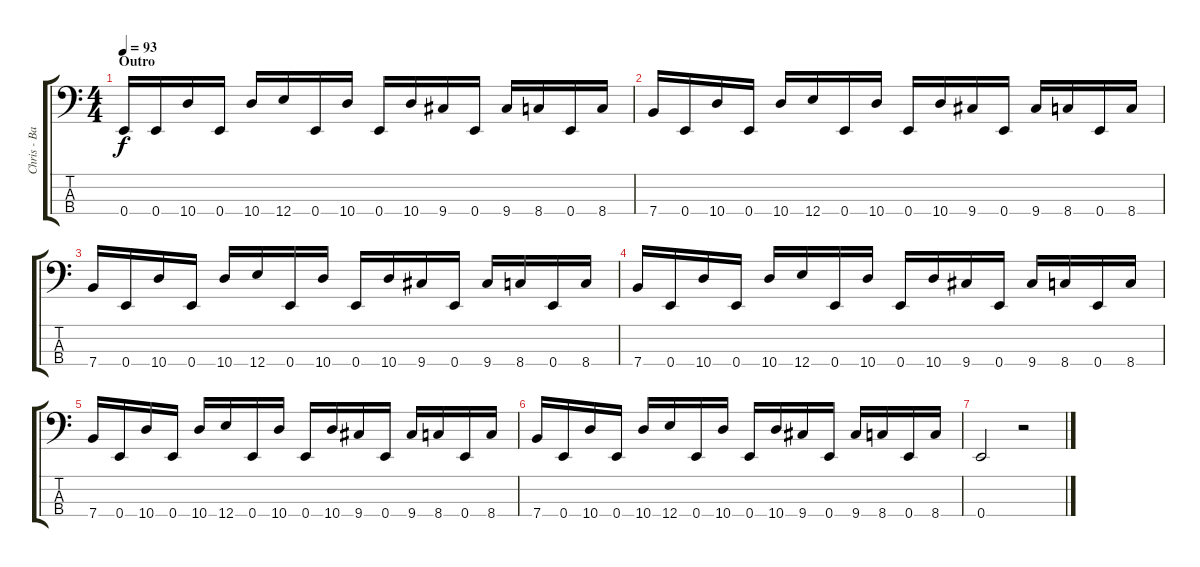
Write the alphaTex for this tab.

\track ("Chris - Bass" "Chris - Ba") {instrument fretlessbass}
\staff {score tabs}
\tuning (G2 D2 A1 E1) {hide}
\ts (4 4)
\section ("" "Outro")
\tempo 93
\clef f4
\ks c
0.4.16{dy f} 0.4.16 10.4.16 0.4.16 10.4.16 12.4.16 0.4.16 10.4.16 0.4.16 10.4.16 9.4.16 0.4.16 9.4.16 8.4.16 0.4.16 8.4.16 |
7.4.16 0.4.16 10.4.16 0.4.16 10.4.16 12.4.16 0.4.16 10.4.16 0.4.16 10.4.16 9.4.16 0.4.16 9.4.16 8.4.16 0.4.16 8.4.16 |
7.4.16 0.4.16 10.4.16 0.4.16 10.4.16 12.4.16 0.4.16 10.4.16 0.4.16 10.4.16 9.4.16 0.4.16 9.4.16 8.4.16 0.4.16 8.4.16 |
7.4.16 0.4.16 10.4.16 0.4.16 10.4.16 12.4.16 0.4.16 10.4.16 0.4.16 10.4.16 9.4.16 0.4.16 9.4.16 8.4.16 0.4.16 8.4.16 |
7.4.16 0.4.16 10.4.16 0.4.16 10.4.16 12.4.16 0.4.16 10.4.16 0.4.16 10.4.16 9.4.16 0.4.16 9.4.16 8.4.16 0.4.16 8.4.16 |
7.4.16 0.4.16 10.4.16 0.4.16 10.4.16 12.4.16 0.4.16 10.4.16 0.4.16 10.4.16 9.4.16 0.4.16 9.4.16 8.4.16 0.4.16 8.4.16 |
0.4.2 r.2
